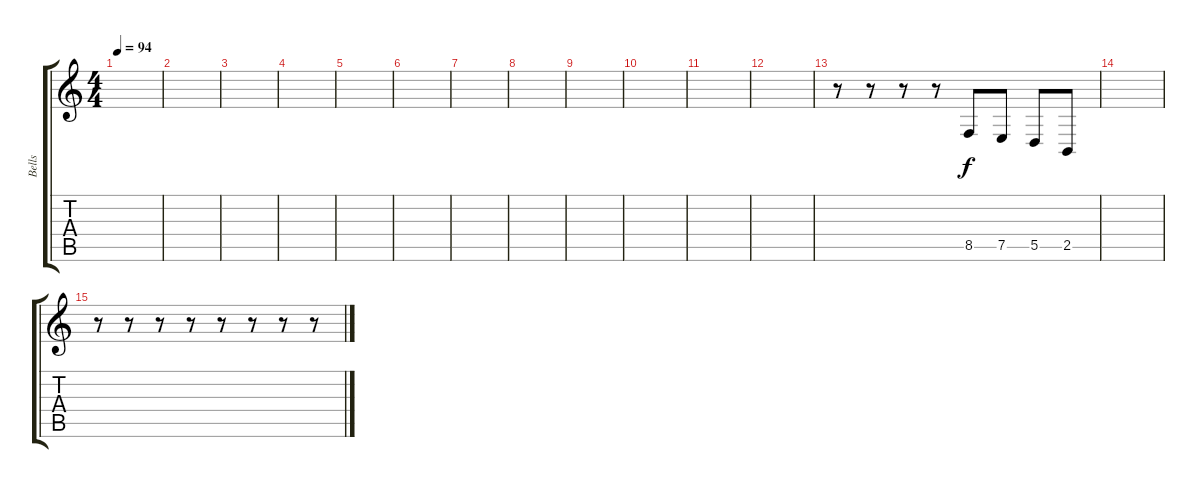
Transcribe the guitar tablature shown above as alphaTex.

\track ("Bells" "Bells") {instrument musicbox}
\staff {score tabs}
\tuning (E4 B3 G3 D3 A2 E2) {hide}
\ts (4 4)
\tempo 94
\clef g2
\ks c
|
|
|
|
|
|
|
|
|
|
|
|
r.8 r.8 r.8 r.8 8.5.8 7.5.8 5.5.8 2.5.8 |
|
r.8 r.8 r.8 r.8 r.8 r.8 r.8 r.8
